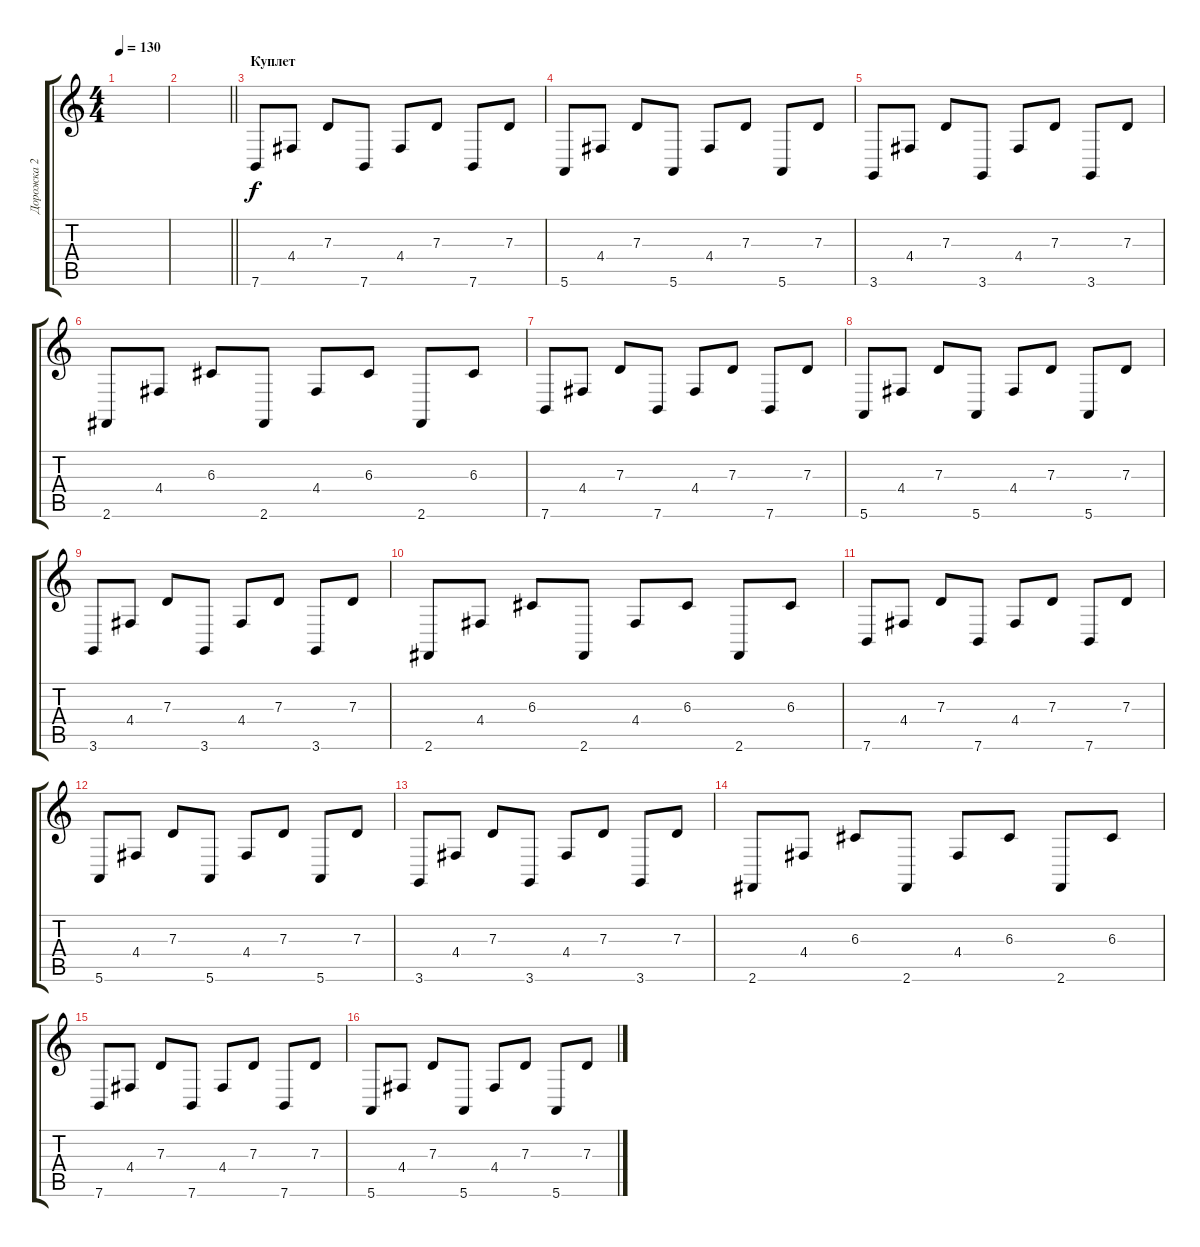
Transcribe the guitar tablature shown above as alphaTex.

\track ("Дорожка 2" "Дорожка 2") {instrument lead1square}
\staff {score tabs}
\tuning (E4 B3 G3 D3 A2 E2) {hide}
\ts (4 4)
\tempo 130
\clef g2
\ks c
|
\barLineRight lightlight
|
\section ("" "Куплет")
7.6.8 4.4.8 7.3.8 7.6.8 4.4.8 7.3.8 7.6.8 7.3.8 |
5.6.8 4.4.8 7.3.8 5.6.8 4.4.8 7.3.8 5.6.8 7.3.8 |
3.6.8 4.4.8 7.3.8 3.6.8 4.4.8 7.3.8 3.6.8 7.3.8 |
2.6.8 4.4.8 6.3.8 2.6.8 4.4.8 6.3.8 2.6.8 6.3.8 |
7.6.8 4.4.8 7.3.8 7.6.8 4.4.8 7.3.8 7.6.8 7.3.8 |
5.6.8 4.4.8 7.3.8 5.6.8 4.4.8 7.3.8 5.6.8 7.3.8 |
3.6.8 4.4.8 7.3.8 3.6.8 4.4.8 7.3.8 3.6.8 7.3.8 |
2.6.8 4.4.8 6.3.8 2.6.8 4.4.8 6.3.8 2.6.8 6.3.8 |
7.6.8 4.4.8 7.3.8 7.6.8 4.4.8 7.3.8 7.6.8 7.3.8 |
5.6.8 4.4.8 7.3.8 5.6.8 4.4.8 7.3.8 5.6.8 7.3.8 |
3.6.8 4.4.8 7.3.8 3.6.8 4.4.8 7.3.8 3.6.8 7.3.8 |
2.6.8 4.4.8 6.3.8 2.6.8 4.4.8 6.3.8 2.6.8 6.3.8 |
7.6.8 4.4.8 7.3.8 7.6.8 4.4.8 7.3.8 7.6.8 7.3.8 |
5.6.8 4.4.8 7.3.8 5.6.8 4.4.8 7.3.8 5.6.8 7.3.8
